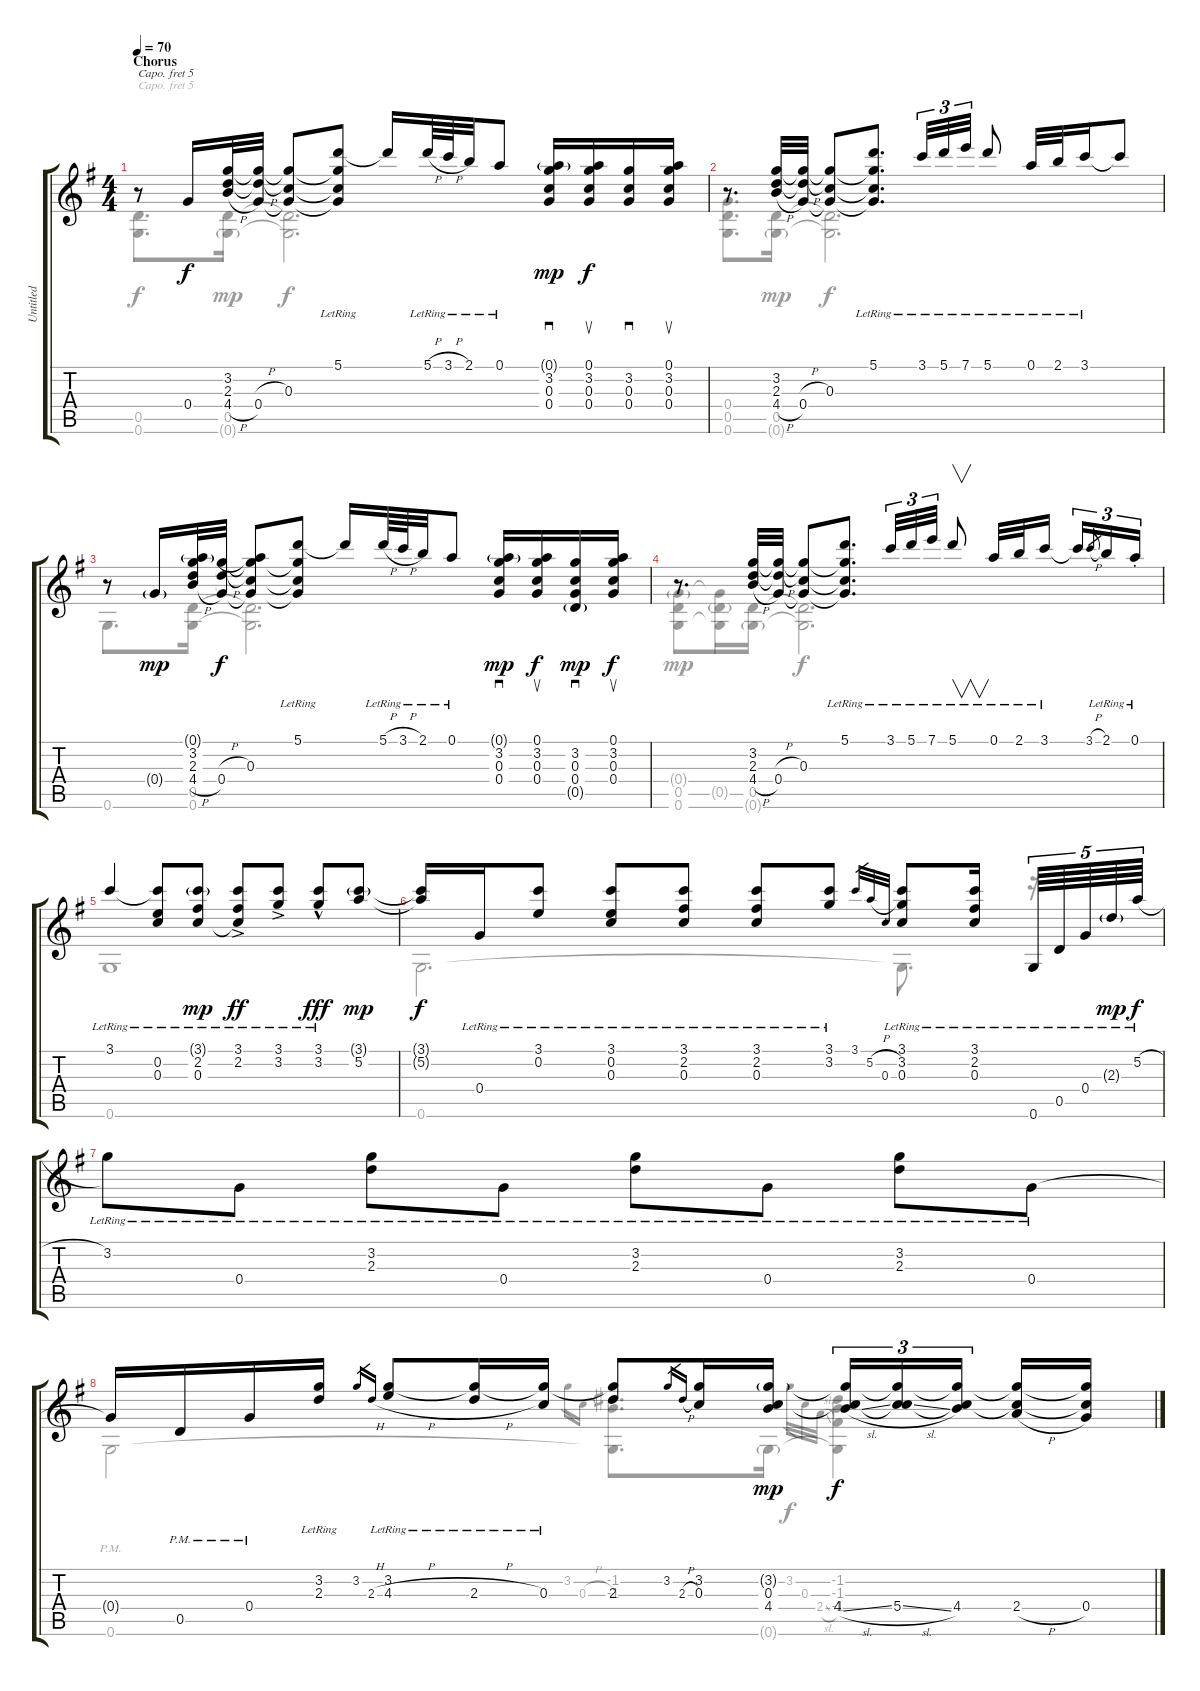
\track ("Untitled" "Untitled") {instrument acousticguitarnylon}
\staff {score tabs}
\capo 5
\tuning (E4 B3 G3 D3 A2 D2) {hide}
\voice
\ts (4 4)
\section ("" "Chorus")
\tempo 70
\clef g2
\ks g
r.8{dy f} 0.4.16 (3.2 2.3 4.4{h}).32 (3.2{t} 2.3{h t} 0.4).32 (3.2{t} 0.3 0.4{t}).8 (5.1{lr} 3.2{t} 0.3{t} 0.4{t}).8 5.1{t}.16 5.1{h lr}.64 3.1{h lr}.64 2.1{lr}.32 0.1{lr}.8 (0.1{g} 3.2 0.3 0.4).16{sd dy mp} (0.1 3.2 0.3 0.4).16{su dy f} (3.2 0.3 0.4).16{sd} (0.1 3.2 0.3 0.4).16{su} |
r.8{d} (3.2 2.3 4.4{h}).32 (3.2{t} 2.3{h t} 0.4).32 (3.2{t} 0.3 0.4{t}).8 (5.1{lr} 3.2{t} 0.3{t} 0.4{t}).8{d} 3.1{lr}.32{tu (3 2)} 5.1{lr}.32{tu (3 2)} 7.1{lr}.32{tu (3 2)} 5.1{lr}.8 0.1{lr}.32 2.1{lr}.32 3.1{lr}.16 3.1{t}.8 |
r.8 0.4{g}.16{dy mp} (0.1{g} 3.2 2.3 4.4{h}).32 (3.2{t} 2.3{h t} 0.4).32{dy f} (0.1{t} 3.2{t} 0.3 0.4{t}).8 (5.1{lr} 3.2{t} 0.3{t} 0.4{t}).8 5.1{t}.16 5.1{h lr}.64 3.1{h lr}.64 2.1{lr}.32 0.1{lr}.8 (0.1{g} 3.2 0.3 0.4).16{sd dy mp} (0.1 3.2 0.3 0.4).16{su dy f} (3.2 0.3 0.4 0.5{g}).16{sd dy mp} (0.1 3.2 0.3 0.4).16{su dy f} |
r.8{d} (3.2 2.3 4.4{h}).32 (3.2{t} 2.3{h t} 0.4).32 (3.2{t} 0.3 0.4{t}).8 (5.1{lr} 3.2{t} 0.3{t} 0.4{t}).8{d} 3.1{lr}.32{tu (3 2)} 5.1{lr}.32{tu (3 2)} 7.1{lr}.32{tu (3 2)} 5.1{lr}.8{v} 0.1{lr}.32 2.1{lr}.32 3.1{lr}.16{beam splitsecondary} 3.1{t}.16{tu (3 2)} 3.1{h}.8{gr} 2.1{lr}.16{tu (3 2)} 0.1{st lr}.16{tu (3 2)} |
3.1{lr}.4 (3.1{t} 0.2{lr} 0.3{lr}).8 (3.1{g lr} 2.2{lr} 0.3{lr}).8{dy mp} (3.1{ac lr} 2.2{ac lr} 0.3{t}).8{dy ff} (3.1{ac lr} 3.2{ac lr}).8 (3.1{hac lr} 3.2{hac lr}).8{dy fff} (3.1{g} 5.2).8{dy mp} |
(3.1{t} 5.2{t}).16{dy f} 0.4{lr}.16 (3.1{lr} 0.2{lr}).8 (3.1{lr} 0.2{lr} 0.3{lr}).8 (3.1{lr} 2.2{lr} 0.3{lr}).8 (3.1{lr} 2.2{lr} 0.3{lr}).8 (3.1{lr} 3.2{lr}).8 3.1.32{gr} 5.2{h}.32{gr} 0.3.32{gr} (3.1{lr} 3.2{lr} 0.3{lr}).8 (3.1{lr} 2.2{lr} 0.3{lr}).16{beam splitsecondary} 0.6{lr}.64{tu (5 4)} 0.5{lr}.64{tu (5 4)} 0.4{lr}.64{tu (5 4)} 2.3{g lr}.64{tu (5 4) dy mp} 5.2{h lr}.64{tu (5 4) dy f} |
3.2{lr}.8 0.4{lr}.8 (3.2{lr} 2.3{lr}).8 0.4{lr}.8 (3.2{lr} 2.3{lr}).8 0.4{lr}.8 (3.2{lr} 2.3{lr}).8 0.4{lr}.8 |
0.4{t}.16 0.5{pm}.16 0.4{pm}.16 (3.2{lr} 2.3{lr}).16 3.2.16{gr} 2.3{h}.16{gr} (3.2{lr} 4.3{h lr}).8 (3.2{t} 2.3{h lr}).16 (3.2{t} 0.3{lr}).16 (3.2{t} 2.3).8 3.2.16{gr} 2.3{h}.16{gr} (3.2 0.3).16 (3.2{g} 0.3 4.4).16{dy mp} (3.2{t} 0.3{t} 4.4{sl}).16{tu (3 2) dy f} (3.2{t} 0.3{t} 5.4{sl}).16{tu (3 2)} (3.2{t} 0.3{t} 4.4).16{tu (3 2) beam splitsecondary} (3.2{t} 0.3{t} 2.4{h}).16 (3.2{t} 0.3{t} 0.4).16
\voice
\clef g2
\ottava regular
\simile none
\ks g
(0.5 0.6).8{d dy f} (0.5 0.6{g}).16{dy mp} (0.5{t} 0.6{t}).2{d dy f} |
(0.4 0.5 0.6).8{d} (0.5 0.6{g}).16{dy mp} (0.5{t} 0.6{t}).2{d dy f} |
0.6.8{d} (0.5 0.6).16 (0.5{t} 0.6{t}).2{d} |
(0.4{g} 0.5 0.6).8{dy mp} (0.4{t} 0.5{g} 0.6{t}).16 (0.5 0.6{g}).16 (0.5{t} 0.6{t}).2{d dy f} |
0.6.1 |
0.6.2{d} 0.6{t}.8{d} r.16 |
|
0.6{pm}.2 3.2.16{gr} 0.3{h}.16{gr} (-1.2 -1.3 0.6{t}).8{d} 0.6{g}.16{dy mp} 3.2.32{gr dy f} 0.3.32{gr} 2.4{sl}.32{gr} (-1.2 -1.3 -1.4 0.6{t}).4
